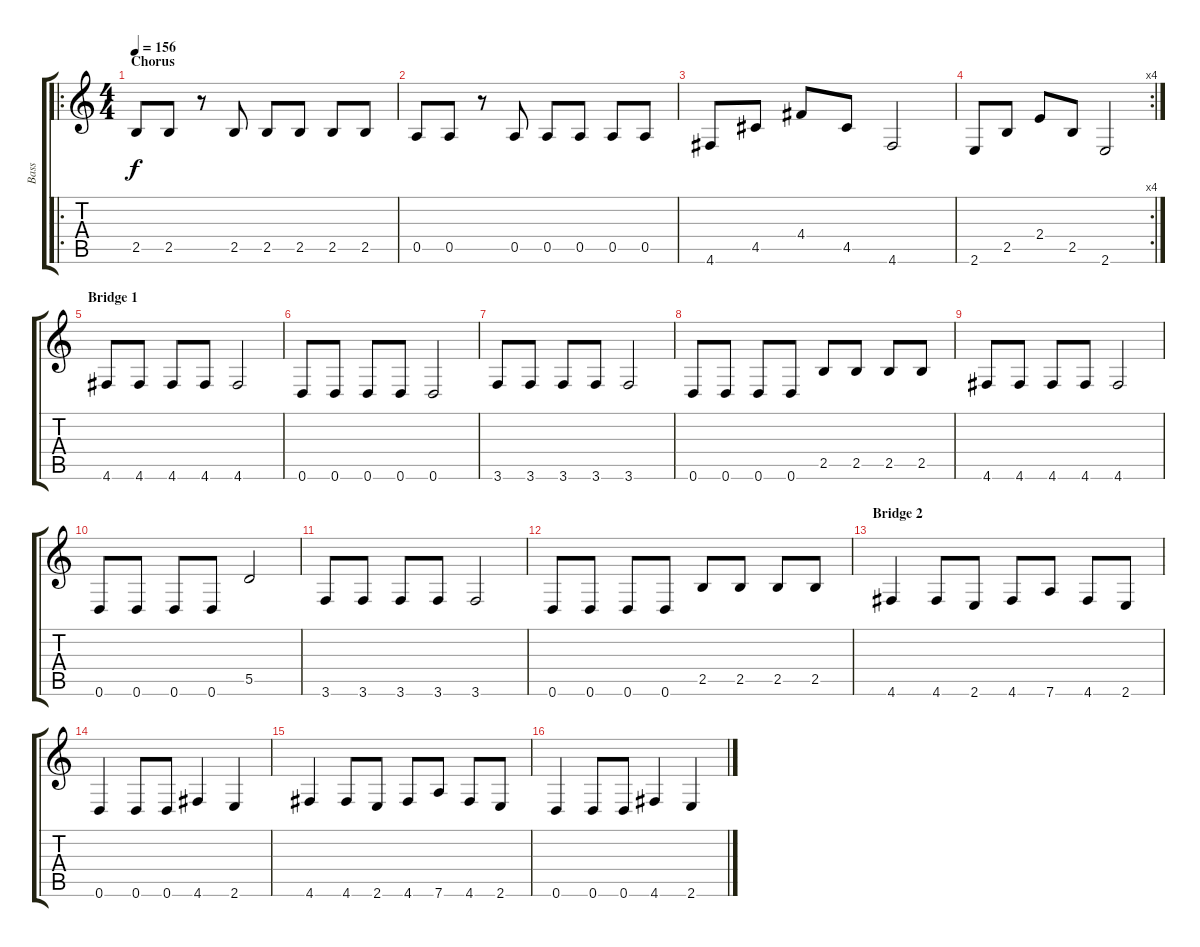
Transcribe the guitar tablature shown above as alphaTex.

\track ("Bass" "Bass") {instrument electricbassfinger}
\staff {score tabs}
\tuning (E4 B3 G3 D3 A2 D2) {hide}
\ro
\ts (4 4)
\section ("" "Chorus")
\tempo 156
\clef g2
\ks c
2.5.8{dy f} 2.5.8 r.8 2.5.8 2.5.8 2.5.8 2.5.8 2.5.8 |
0.5.8 0.5.8 r.8 0.5.8 0.5.8 0.5.8 0.5.8 0.5.8 |
4.6.8 4.5.8 4.4.8 4.5.8 4.6.2 |
\rc 4
2.6.8 2.5.8 2.4.8 2.5.8 2.6.2 |
\section ("" "Bridge 1")
4.6.8 4.6.8 4.6.8 4.6.8 4.6.2 |
0.6.8 0.6.8 0.6.8 0.6.8 0.6.2 |
3.6.8 3.6.8 3.6.8 3.6.8 3.6.2 |
0.6.8 0.6.8 0.6.8 0.6.8 2.5.8 2.5.8 2.5.8 2.5.8 |
4.6.8 4.6.8 4.6.8 4.6.8 4.6.2 |
0.6.8 0.6.8 0.6.8 0.6.8 5.5.2 |
3.6.8 3.6.8 3.6.8 3.6.8 3.6.2 |
0.6.8 0.6.8 0.6.8 0.6.8 2.5.8 2.5.8 2.5.8 2.5.8 |
\section ("" "Bridge 2")
4.6.4 4.6.8 2.6.8 4.6.8 7.6.8 4.6.8 2.6.8 |
0.6.4 0.6.8 0.6.8 4.6.4 2.6.4 |
4.6.4 4.6.8 2.6.8 4.6.8 7.6.8 4.6.8 2.6.8 |
0.6.4 0.6.8 0.6.8 4.6.4 2.6.4
